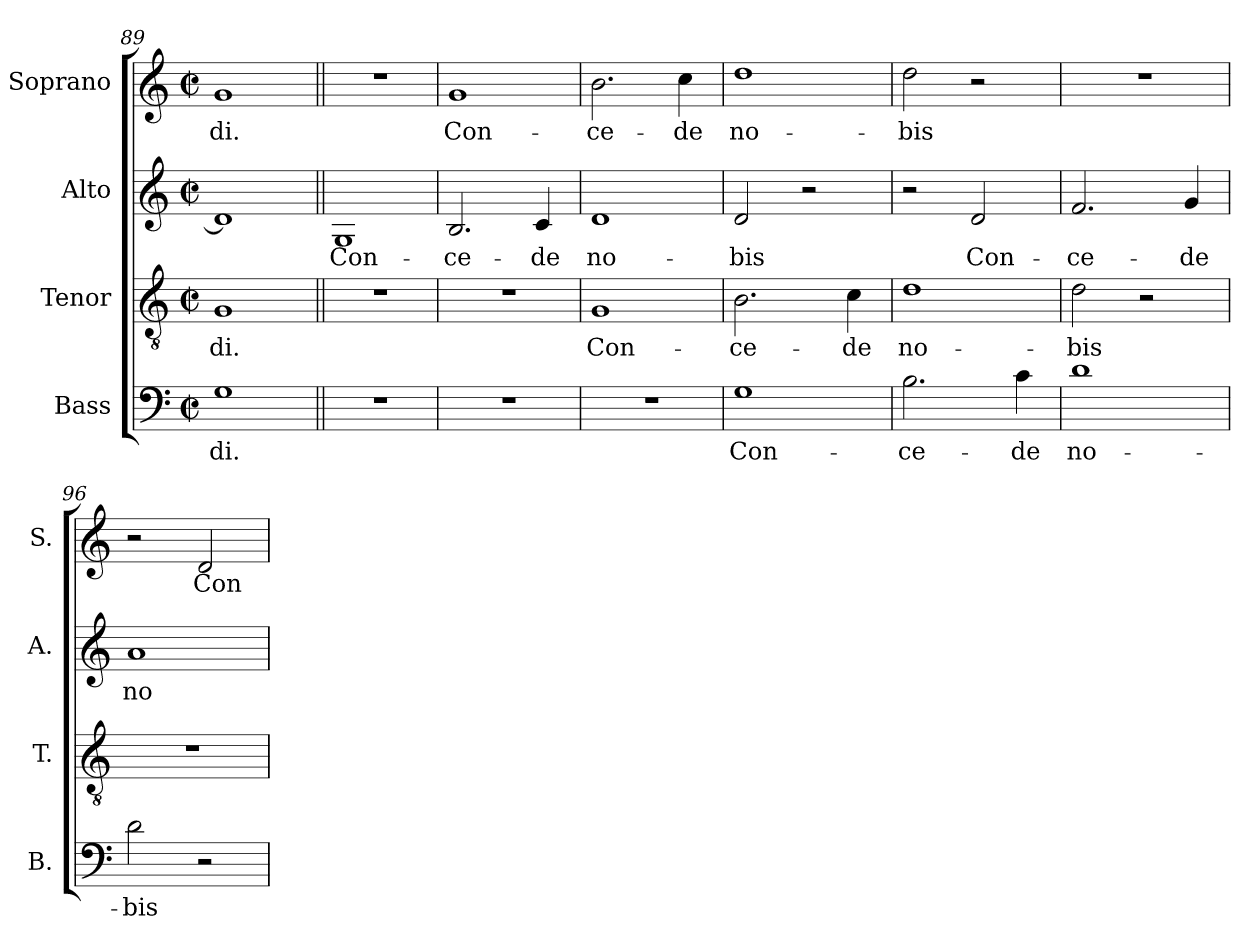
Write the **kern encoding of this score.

**kern	**text	**kern	**text	**kern	**text	**kern	**text
*part4	*part4	*part3	*part3	*part2	*part2	*part1	*part1
*staff4	*staff4	*staff3	*staff3	*staff2	*staff2	*staff1	*staff1
*I"Bass	*	*I"Tenor	*	*I"Alto	*	*I"Soprano	*
*I'B.	*	*I'T.	*	*I'A.	*	*I'S.	*
*clefF4	*	*clefGv2	*	*clefG2	*	*clefG2	*
*	*	*ITrd7c12	*	*	*	*	*
*k[]	*	*k[]	*	*k[]	*	*k[]	*
*C:	*	*C:	*	*C:	*	*C:	*
*M2/2	*	*M2/2	*	*M2/2	*	*M2/2	*
*met(c|)	*	*met(c|)	*	*met(c|)	*	*met(c|)	*
=89	=89	=89	=89	=89	=89	=89	=89
!	!LO:LY:b:color=#000000	!	!	!	!	!	!
!	!	!	!LO:LY:b:color=#000000	!	!	!	!
!	!	!	!	!	!	!	!LO:LY:b:color=#000000
1Gi	-di.	1GGi	-di.	1di]	.	1gi	-di.
!!LO:LB:g=z
=90||	=90||	=90||	=90||	=90||	=90||	=90||	=90||
!	!	!	!	!	!LO:LY:b:color=#000000	!	!
1r	.	1r	.	1Gi	Con-	1r	.
=91	=91	=91	=91	=91	=91	=91	=91
!	!	!	!	!	!LO:LY:b:color=#000000	!	!
!	!	!	!	!	!	!	!LO:LY:b:color=#000000
1r	.	1r	.	2.Bi/	-ce-	1gi	Con-
!	!	!	!	!	!LO:LY:b:color=#000000	!	!
.	.	.	.	4ci/	-de	.	.
=92	=92	=92	=92	=92	=92	=92	=92
!	!	!	!LO:LY:b:color=#000000	!	!	!	!
!	!	!	!	!	!LO:LY:b:color=#000000	!	!
!	!	!	!	!	!	!	!LO:LY:b:color=#000000
1r	.	1GGi	Con-	1di	no-	2.bi\	-ce-
!	!	!	!	!	!	!	!LO:LY:b:color=#000000
.	.	.	.	.	.	4cci\	-de
=93	=93	=93	=93	=93	=93	=93	=93
!	!LO:LY:b:color=#000000	!	!	!	!	!	!
!	!	!	!LO:LY:b:color=#000000	!	!	!	!
!	!	!	!	!	!LO:LY:b:color=#000000	!	!
!	!	!	!	!	!	!	!LO:LY:b:color=#000000
1Gi	Con-	2.BBi\	-ce-	2di/	-bis	1ddi	no-
.	.	.	.	2r	.	.	.
!	!	!	!LO:LY:b:color=#000000	!	!	!	!
.	.	4Ci\	-de	.	.	.	.
=94	=94	=94	=94	=94	=94	=94	=94
!	!LO:LY:b:color=#000000	!	!	!	!	!	!
!	!	!	!LO:LY:b:color=#000000	!	!	!	!
!	!	!	!	!	!	!	!LO:LY:b:color=#000000
2.Bi\	-ce-	1Di	no-	2r	.	2ddi\	-bis
!	!	!	!	!	!LO:LY:b:color=#000000	!	!
.	.	.	.	2di/	Con-	2r	.
!	!LO:LY:b:color=#000000	!	!	!	!	!	!
4ci\	-de	.	.	.	.	.	.
=95	=95	=95	=95	=95	=95	=95	=95
!	!LO:LY:b:color=#000000	!	!	!	!	!	!
!	!	!	!LO:LY:b:color=#000000	!	!	!	!
!	!	!	!	!	!LO:LY:b:color=#000000	!	!
1di	no-	2Di\	-bis	2.fi/	-ce-	1r	.
.	.	2r	.	.	.	.	.
!	!	!	!	!	!LO:LY:b:color=#000000	!	!
.	.	.	.	4gi/	-de	.	.
=96	=96	=96	=96	=96	=96	=96	=96
!	!LO:LY:b:color=#000000	!	!	!	!	!	!
!	!	!	!	!	!LO:LY:b:color=#000000	!	!
2di\	-bis	1r	.	1ai	no-	2r	.
!	!	!	!	!	!	!	!LO:LY:b:color=#000000
2r	.	.	.	.	.	2di/	Con-
=	=	=	=	=	=	=	=
*-	*-	*-	*-	*-	*-	*-	*-
